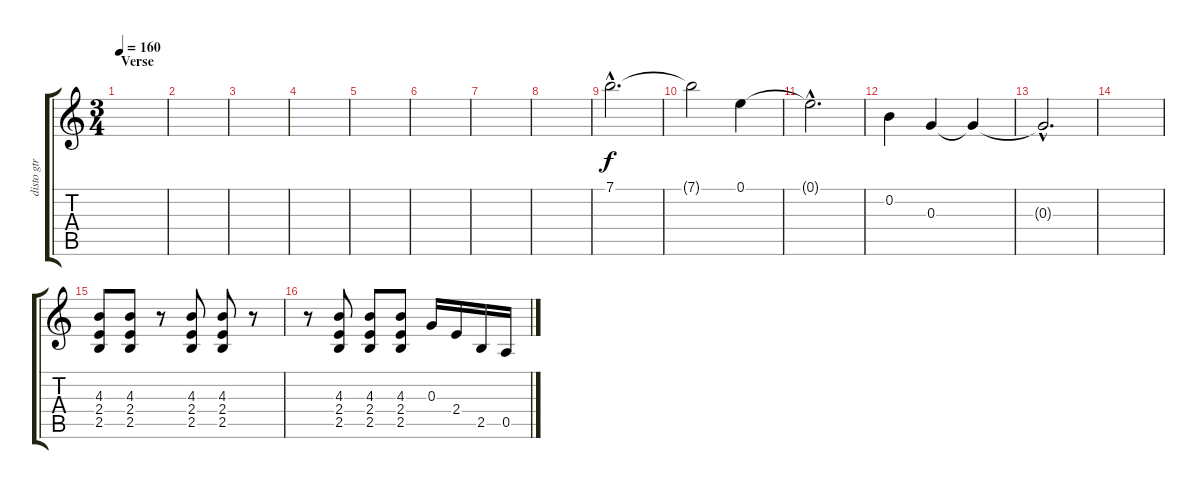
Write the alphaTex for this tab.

\track ("disto gtr" "disto gtr") {instrument distortionguitar}
\staff {score tabs}
\tuning (E4 B3 G3 D3 A2 E2) {hide}
\ts (3 4)
\section ("" "Verse")
\tempo 160
\clef g2
\ks c
|
|
|
|
|
|
|
|
7.1{hac}.2{d} |
7.1{t}.2 0.1.4 |
0.1{hac t}.2{d} |
0.2.4 0.3.4 0.3{t}.4 |
0.3{hac t}.2{d} |
|
(4.3 2.4 2.5).8 (4.3 2.4 2.5).8 r.8 (4.3 2.4 2.5).8 (4.3 2.4 2.5).8 r.8 |
r.8 (4.3 2.4 2.5).8 (4.3 2.4 2.5).8 (4.3 2.4 2.5).8 0.3.16 2.4.16 2.5.16 0.5.16
